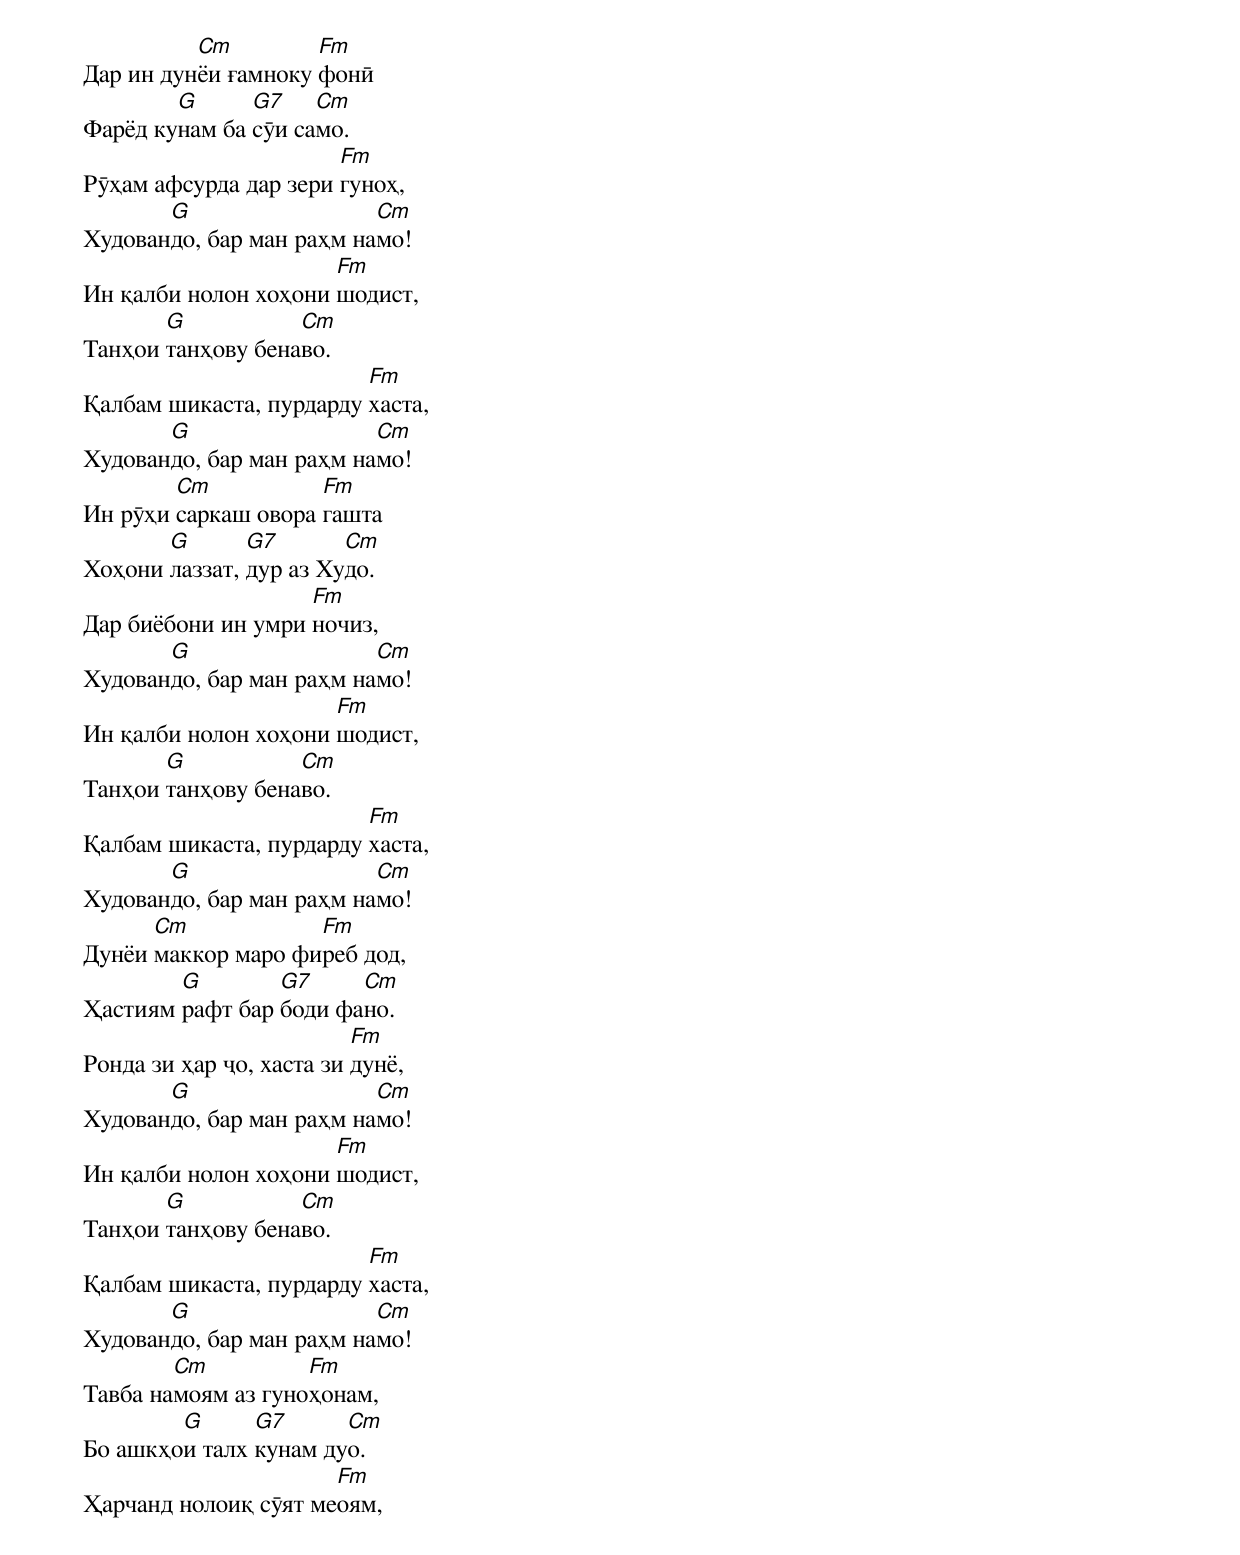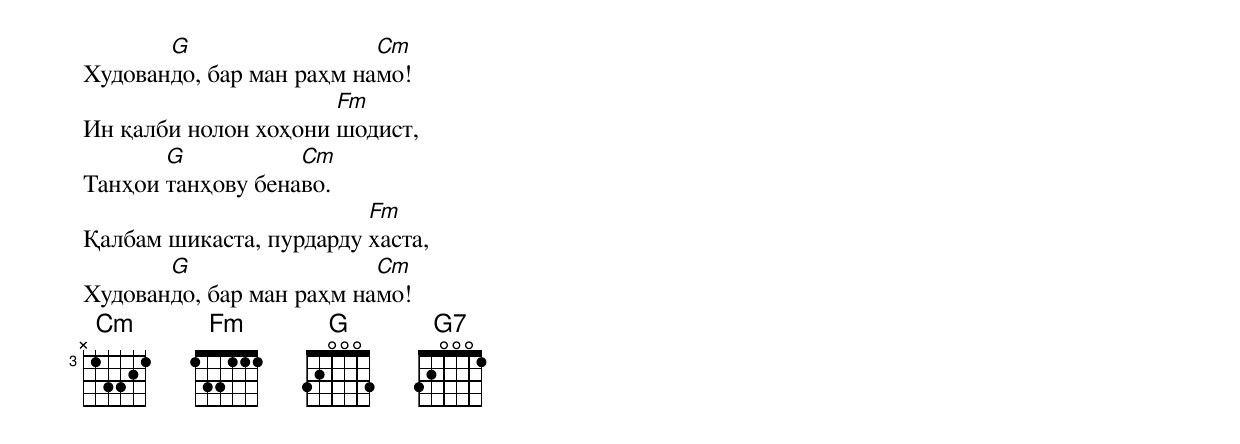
Дар ин дун[Cm]ёи ғамноку [Fm]фонӣ
Фарёд ку[G]нам ба [G7]сӯи са[Cm]мо.
Рӯҳам афсурда дар зери [Fm]гуноҳ,
Худован[G]до, бар ман раҳм на[Cm]мо!
Ин қалби нолон хоҳони [Fm]шодист,
Танҳои [G]танҳову бена[Cm]во.
Қалбам шикаста, пурдарду [Fm]хаста,
Худован[G]до, бар ман раҳм на[Cm]мо!
Ин рӯҳи [Cm]саркаш овора [Fm]гашта
Хоҳони [G]лаззат, [G7]дур аз Ху[Cm]до.
Дар биёбони ин умри [Fm]ночиз,
Худован[G]до, бар ман раҳм на[Cm]мо!
Ин қалби нолон хоҳони [Fm]шодист,
Танҳои [G]танҳову бена[Cm]во.
Қалбам шикаста, пурдарду [Fm]хаста,
Худован[G]до, бар ман раҳм на[Cm]мо!
Дунёи [Cm]маккор маро фи[Fm]реб дод,
Ҳастиям [G]рафт бар [G7]боди фа[Cm]но.
Ронда зи ҳар ҷо, хаста зи [Fm]дунё,
Худован[G]до, бар ман раҳм на[Cm]мо!
Ин қалби нолон хоҳони [Fm]шодист,
Танҳои [G]танҳову бена[Cm]во.
Қалбам шикаста, пурдарду [Fm]хаста,
Худован[G]до, бар ман раҳм на[Cm]мо!
Тавба на[Cm]моям аз гуно[Fm]ҳонам,
Бо ашкҳо[G]и талх [G7]кунам ду[Cm]о.
Ҳарчанд нолоиқ сӯят ме[Fm]оям,
Худован[G]до, бар ман раҳм на[Cm]мо!
Ин қалби нолон хоҳони [Fm]шодист,
Танҳои [G]танҳову бена[Cm]во.
Қалбам шикаста, пурдарду [Fm]хаста,
Худован[G]до, бар ман раҳм на[Cm]мо!
